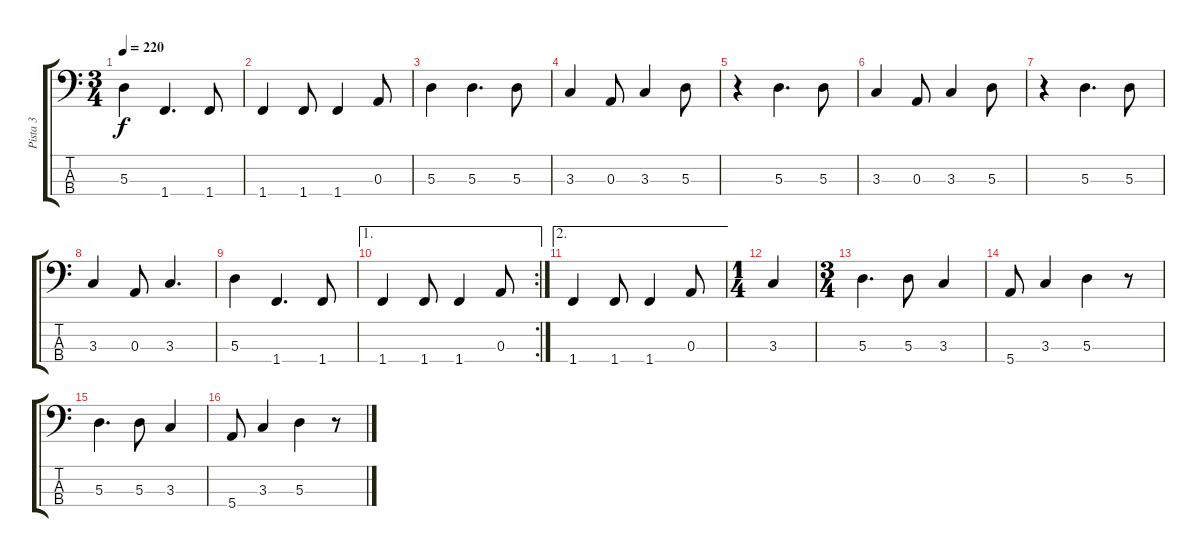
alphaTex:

\track ("Pista 3" "Pista 3") {instrument electricbassfinger}
\staff {score tabs}
\tuning (G2 D2 A1 E1) {hide}
\ts (3 4)
\tempo 220
\clef f4
\ks c
5.3.4{dy f} 1.4.4{d} 1.4.8 |
1.4.4 1.4.8 1.4.4 0.3.8 |
5.3.4 5.3.4{d} 5.3.8 |
3.3.4 0.3.8 3.3.4 5.3.8 |
r.4 5.3.4{d} 5.3.8 |
3.3.4 0.3.8 3.3.4 5.3.8 |
r.4 5.3.4{d} 5.3.8 |
3.3.4 0.3.8 3.3.4{d} |
5.3.4 1.4.4{d} 1.4.8 |
\ae 1
\rc 2
1.4.4 1.4.8 1.4.4 0.3.8 |
\ae 2
1.4.4 1.4.8 1.4.4 0.3.8 |
\ts (1 4)
3.3.4 |
\ts (3 4)
5.3.4{d} 5.3.8 3.3.4 |
5.4.8 3.3.4 5.3.4 r.8 |
5.3.4{d} 5.3.8 3.3.4 |
5.4.8 3.3.4 5.3.4 r.8
